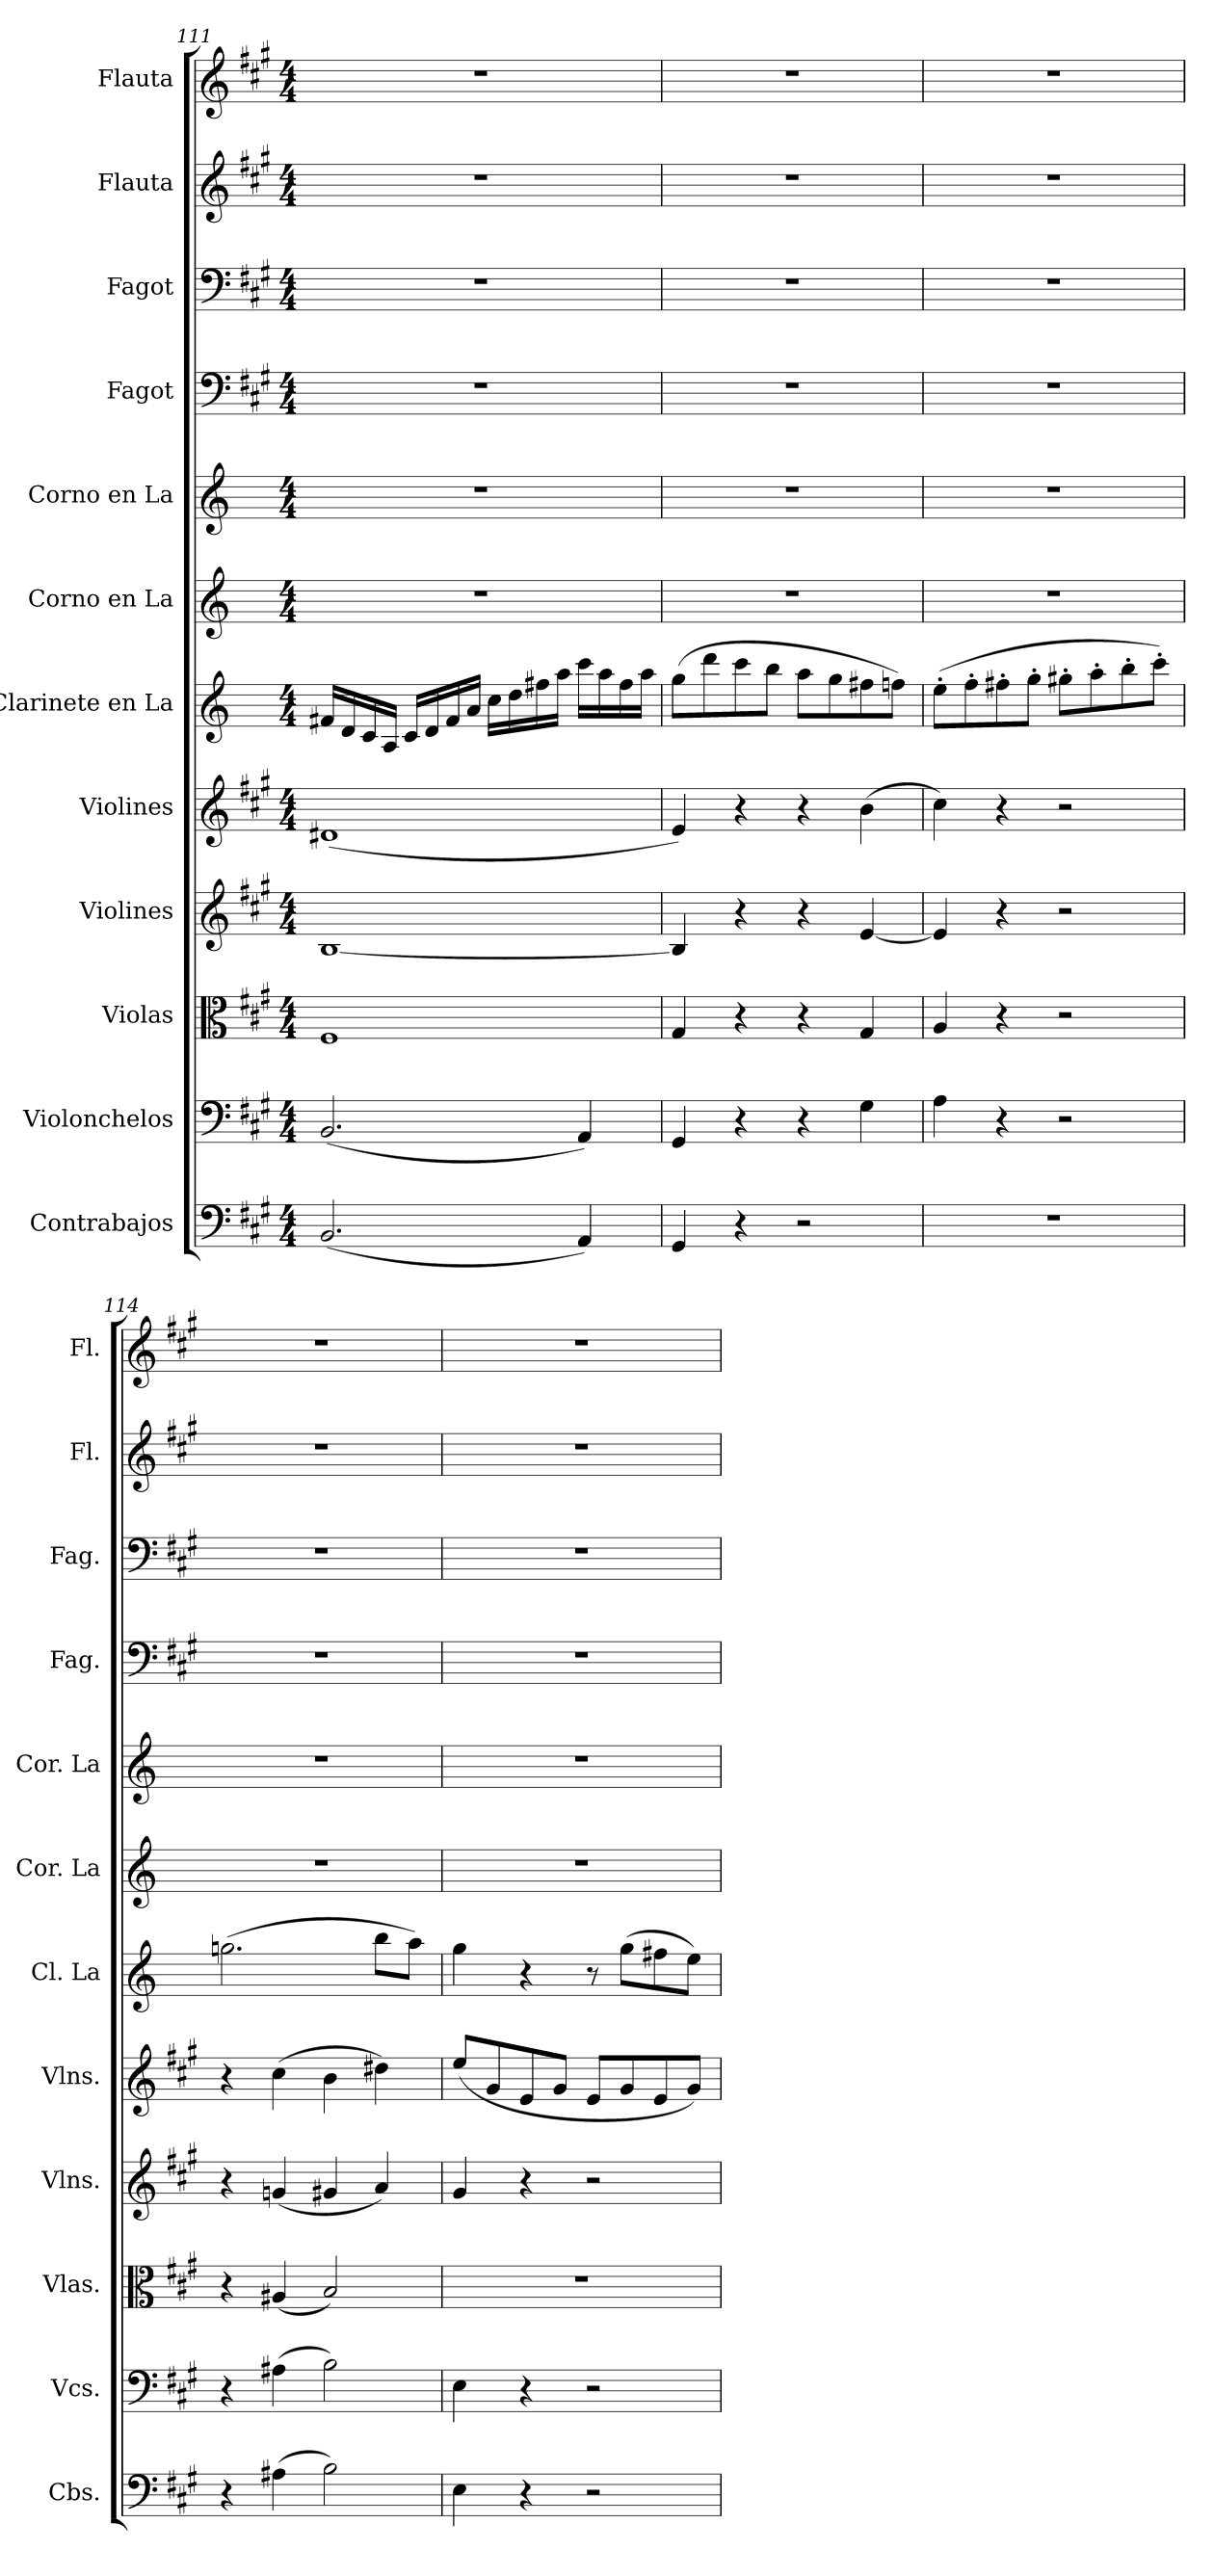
**kern	**kern	**kern	**kern	**kern	**kern	**kern	**kern	**kern	**kern	**kern	**kern
*part12	*part11	*part10	*part9	*part8	*part7	*part6	*part5	*part4	*part3	*part2	*part1
*staff12	*staff11	*staff10	*staff9	*staff8	*staff7	*staff6	*staff5	*staff4	*staff3	*staff2	*staff1
*I"Contrabajos	*I"Violonchelos	*I"Violas	*I"Violines	*I"Violines	*I"Clarinete en La	*I"Corno en La	*I"Corno en La	*I"Fagot	*I"Fagot	*I"Flauta	*I"Flauta
*I'Cbs.	*I'Vcs.	*I'Vlas.	*I'Vlns.	*I'Vlns.	*I'Cl. La	*I'Cor. La	*I'Cor. La	*I'Fag.	*I'Fag.	*I'Fl.	*I'Fl.
*clefF4	*clefF4	*clefC3	*clefG2	*clefG2	*clefG2	*clefG2	*clefG2	*clefF4	*clefF4	*clefG2	*clefG2
*ITrd7c12	*	*	*	*	*ITrd2c3	*ITrd2c3	*ITrd2c3	*	*	*	*
*k[f#c#g#]	*k[f#c#g#]	*k[f#c#g#]	*k[f#c#g#]	*k[f#c#g#]	*k[f#c#g#]	*k[f#c#g#]	*k[f#c#g#]	*k[f#c#g#]	*k[f#c#g#]	*k[f#c#g#]	*k[f#c#g#]
*M4/4	*M4/4	*M4/4	*M4/4	*M4/4	*M4/4	*M4/4	*M4/4	*M4/4	*M4/4	*M4/4	*M4/4
=111	=111	=111	=111	=111	=111	=111	=111	=111	=111	=111	=111
(<2.BBB/	(<2.BB/	1F#	[1B	(<1d#X	16d#X/LL	1r	1r	1r	1r	1r	1r
.	.	.	.	.	16B/	.	.	.	.	.	.
.	.	.	.	.	16A/	.	.	.	.	.	.
.	.	.	.	.	16F#/JJ	.	.	.	.	.	.
.	.	.	.	.	16A/LL	.	.	.	.	.	.
.	.	.	.	.	16B/	.	.	.	.	.	.
.	.	.	.	.	16d#/	.	.	.	.	.	.
.	.	.	.	.	16f#/JJ	.	.	.	.	.	.
.	.	.	.	.	16a\LL	.	.	.	.	.	.
.	.	.	.	.	16b\	.	.	.	.	.	.
.	.	.	.	.	16dd#X\	.	.	.	.	.	.
.	.	.	.	.	16ff#\JJ	.	.	.	.	.	.
4AAA/)	4AA/)	.	.	.	16aa\LL	.	.	.	.	.	.
.	.	.	.	.	16ff#\	.	.	.	.	.	.
.	.	.	.	.	16dd#\	.	.	.	.	.	.
.	.	.	.	.	16ff#\JJ	.	.	.	.	.	.
=112	=112	=112	=112	=112	=112	=112	=112	=112	=112	=112	=112
4GGG#/	4GG#/	4G#/	4B/]	4e/)	(>8ee\L	1r	1r	1r	1r	1r	1r
.	.	.	.	.	8bb\	.	.	.	.	.	.
4r	4r	4r	4r	4r	8aa\	.	.	.	.	.	.
.	.	.	.	.	8gg#\J	.	.	.	.	.	.
2r	4r	4r	4r	4r	8ff#\L	.	.	.	.	.	.
.	.	.	.	.	8ee\	.	.	.	.	.	.
.	4G#\	4G#/	[4e/	(>4b\	8dd#X\	.	.	.	.	.	.
.	.	.	.	.	8ddn\J)	.	.	.	.	.	.
=113	=113	=113	=113	=113	=113	=113	=113	=113	=113	=113	=113
1r	4A\	4A/	4e/]	4cc#\)	(>8cc#'\L	1r	1r	1r	1r	1r	1r
.	.	.	.	.	8dd'\	.	.	.	.	.	.
.	4r	4r	4r	4r	8dd#X'\	.	.	.	.	.	.
.	.	.	.	.	8ee'\J	.	.	.	.	.	.
.	2r	2r	2r	2r	8ee#X'\L	.	.	.	.	.	.
.	.	.	.	.	8ff#'\	.	.	.	.	.	.
.	.	.	.	.	8gg#'\	.	.	.	.	.	.
.	.	.	.	.	8aa'\J)	.	.	.	.	.	.
=114	=114	=114	=114	=114	=114	=114	=114	=114	=114	=114	=114
4r	4r	4r	4r	4r	(>2.een\	1r	1r	1r	1r	1r	1r
(>4AA#X\	(>4A#X\	(<4A#X/	(<4gn/	(>4cc#\	.	.	.	.	.	.	.
2BB\)	2B\)	2B/)	4g#X/	4b\	.	.	.	.	.	.	.
.	.	.	4a/)	4dd#X\)	8gg#\L	.	.	.	.	.	.
.	.	.	.	.	8ff#\J)	.	.	.	.	.	.
!!LO:LB:g=z
=115	=115	=115	=115	=115	=115	=115	=115	=115	=115	=115	=115
4EE\	4E\	1r	4g#/	(<8ee/L	4ee\	1r	1r	1r	1r	1r	1r
.	.	.	.	8g#/	.	.	.	.	.	.	.
4r	4r	.	4r	8e/	4r	.	.	.	.	.	.
.	.	.	.	8g#/J	.	.	.	.	.	.	.
2r	2r	.	2r	8e/L	8r	.	.	.	.	.	.
.	.	.	.	8g#/	(>8ee\L	.	.	.	.	.	.
.	.	.	.	8e/	8dd#X\	.	.	.	.	.	.
.	.	.	.	8g#/J)	8cc#\J)	.	.	.	.	.	.
=	=	=	=	=	=	=	=	=	=	=	=
*-	*-	*-	*-	*-	*-	*-	*-	*-	*-	*-	*-
